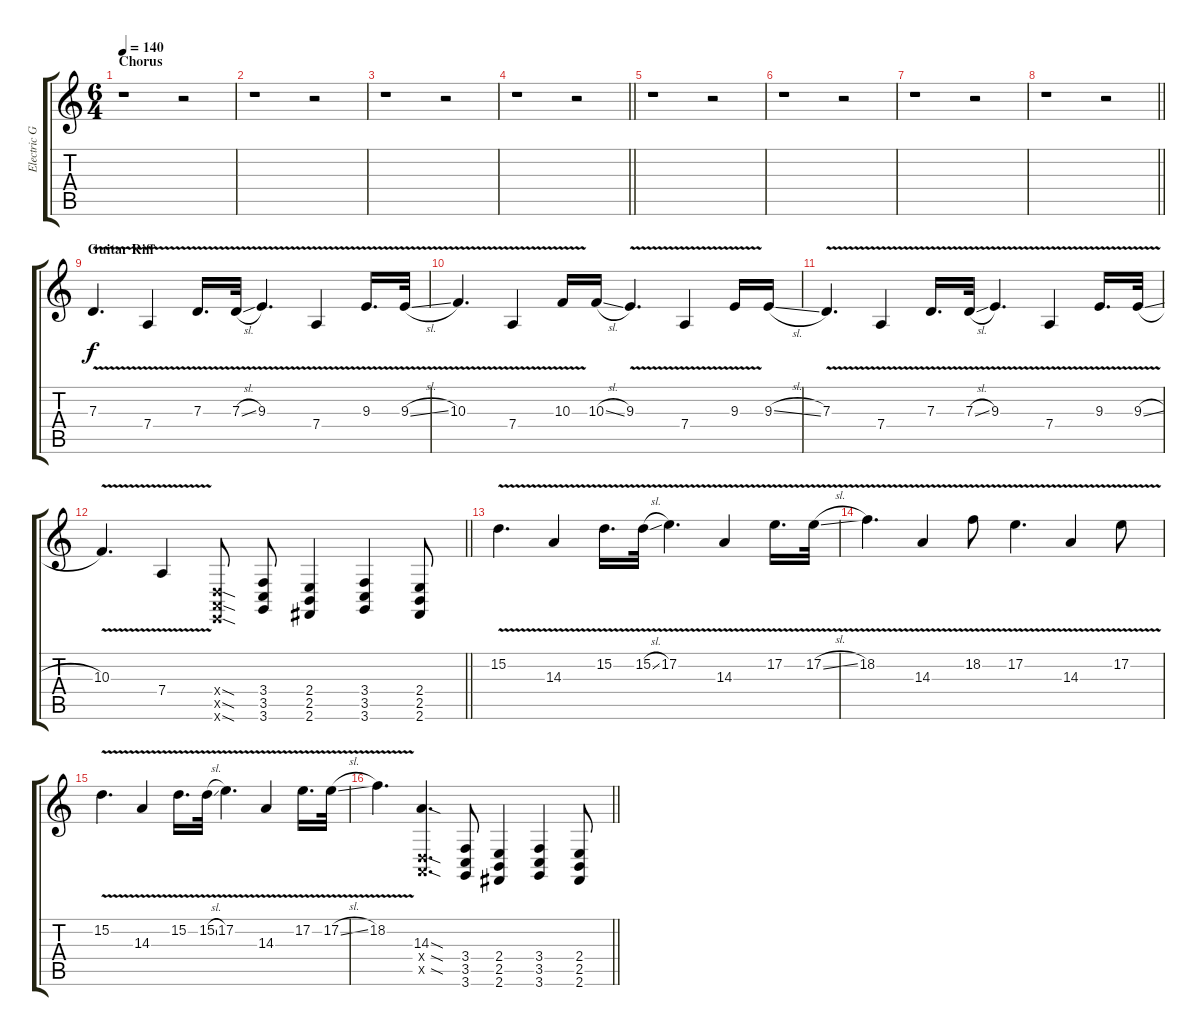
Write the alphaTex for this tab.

\track ("Electric Guitar Reverb Effect" "Electric G") {instrument synthstrings2}
\staff {score tabs}
\tuning (E4 B3 G3 D3 A2 E2) {hide}
\ts (6 4)
\section ("" "Chorus")
\tempo 140
\clef g2
\ks c
r.1{dy f} r.2 |
r.1 r.2 |
r.1 r.2 |
\barLineRight lightlight
r.1 r.2 |
r.1 r.2 |
r.1 r.2 |
r.1 r.2 |
\barLineRight lightlight
r.1 r.2 |
\section ("" "Guitar Riff")
7.3{v}.4{d} 7.4{v}.4 7.3{v}.16{d} 7.3{v sl}.32 9.3{v}.4{d} 7.4{v}.4 9.3{v}.16{d} 9.3{v sl}.32 |
10.3{v}.4{d} 7.4{v}.4 10.3{v}.16 10.3{sl}.16 9.3{v}.4{d} 7.4{v}.4 9.3{v}.16 9.3{sl}.16 |
7.3{v}.4{d} 7.4{v}.4 7.3{v}.16{d} 7.3{v sl}.32 9.3{v}.4{d} 7.4{v}.4 9.3{v}.16{d} 9.3{v sl}.32 |
\barLineRight lightlight
10.3{v}.4{d} 7.4{v}.4 (0.4{sod x} 0.5{sod x} 0.6{sod x}).8 (3.4 3.5 3.6).8 (2.4 2.5 2.6).4 (3.4 3.5 3.6).4 (2.4 2.5 2.6).8 |
15.2{v}.4{d} 14.3{v}.4 15.2{v}.16{d} 15.2{v sl}.32 17.2{v}.4{d} 14.3{v}.4 17.2{v}.16{d} 17.2{v sl}.32 |
18.2{v}.4{d} 14.3{v}.4 18.2{v}.8 17.2{v}.4{d} 14.3{v}.4 17.2{v}.8 |
15.2{v}.4{d} 14.3{v}.4 15.2{v}.16{d} 15.2{v sl}.32 17.2{v}.4{d} 14.3{v}.4 17.2{v}.16{d} 17.2{v sl}.32 |
\barLineRight lightlight
18.2{v}.4{d} (14.3{sod} 0.4{sod x} 0.5{sod x}).4{d} (3.4 3.5 3.6).8 (2.4 2.5 2.6).4 (3.4 3.5 3.6).4 (2.4 2.5 2.6).8
